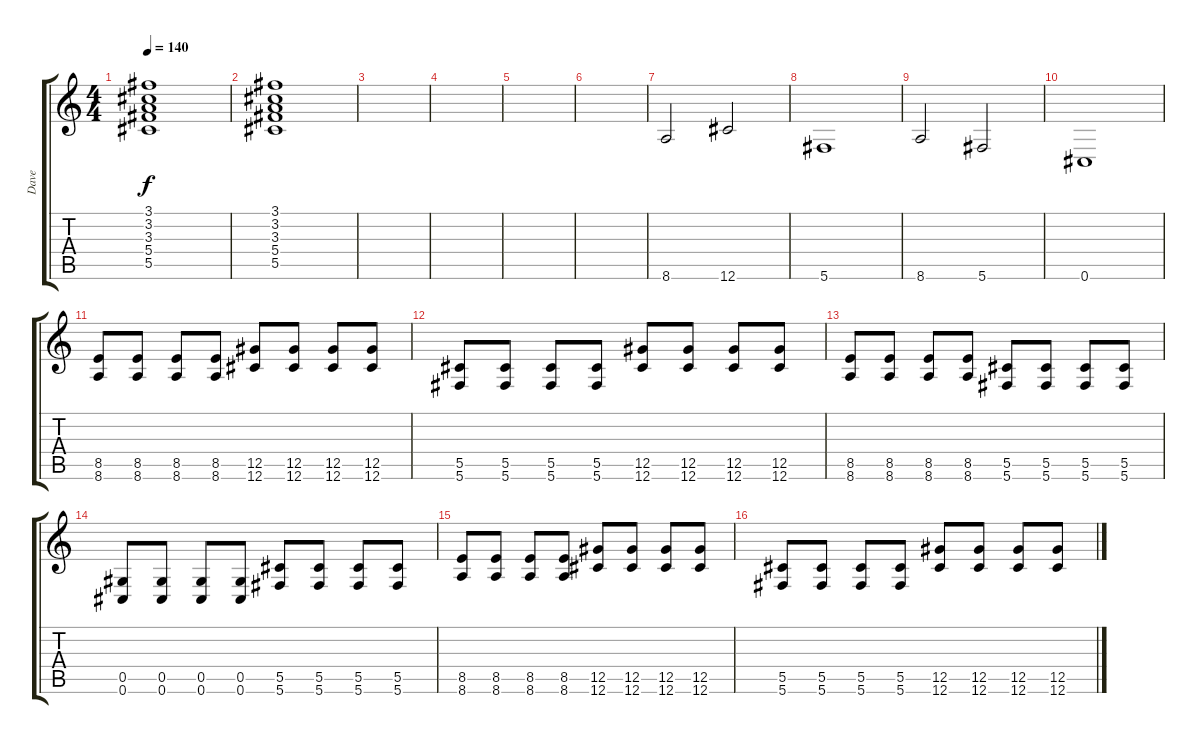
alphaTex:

\track ("Dave" "Dave") {instrument overdrivenguitar}
\staff {score tabs}
\tuning (Eb4 Bb3 Gb3 Db3 Ab2 Db2) {hide}
\ts (4 4)
\tempo 140
\clef g2
\ks c
(3.1 3.2 3.3 5.4 5.5).1{dy f} |
(3.1 3.2 3.3 5.4 5.5).1 |
|
|
|
|
8.6.2 12.6.2 |
5.6.1 |
8.6.2 5.6.2 |
0.6.1 |
(8.5 8.6).8{instrument electricguitarmuted} (8.5 8.6).8 (8.5 8.6).8 (8.5 8.6).8 (12.5 12.6).8 (12.5 12.6).8 (12.5 12.6).8 (12.5 12.6).8 |
(5.5 5.6).8 (5.5 5.6).8 (5.5 5.6).8 (5.5 5.6).8 (12.5 12.6).8 (12.5 12.6).8 (12.5 12.6).8 (12.5 12.6).8 |
(8.5 8.6).8 (8.5 8.6).8 (8.5 8.6).8 (8.5 8.6).8 (5.5 5.6).8 (5.5 5.6).8 (5.5 5.6).8 (5.5 5.6).8 |
(0.5 0.6).8 (0.5 0.6).8 (0.5 0.6).8 (0.5 0.6).8 (5.5 5.6).8 (5.5 5.6).8 (5.5 5.6).8 (5.5 5.6).8 |
(8.5 8.6).8 (8.5 8.6).8 (8.5 8.6).8 (8.5 8.6).8 (12.5 12.6).8 (12.5 12.6).8 (12.5 12.6).8 (12.5 12.6).8 |
(5.5 5.6).8 (5.5 5.6).8 (5.5 5.6).8 (5.5 5.6).8 (12.5 12.6).8 (12.5 12.6).8 (12.5 12.6).8 (12.5 12.6).8
